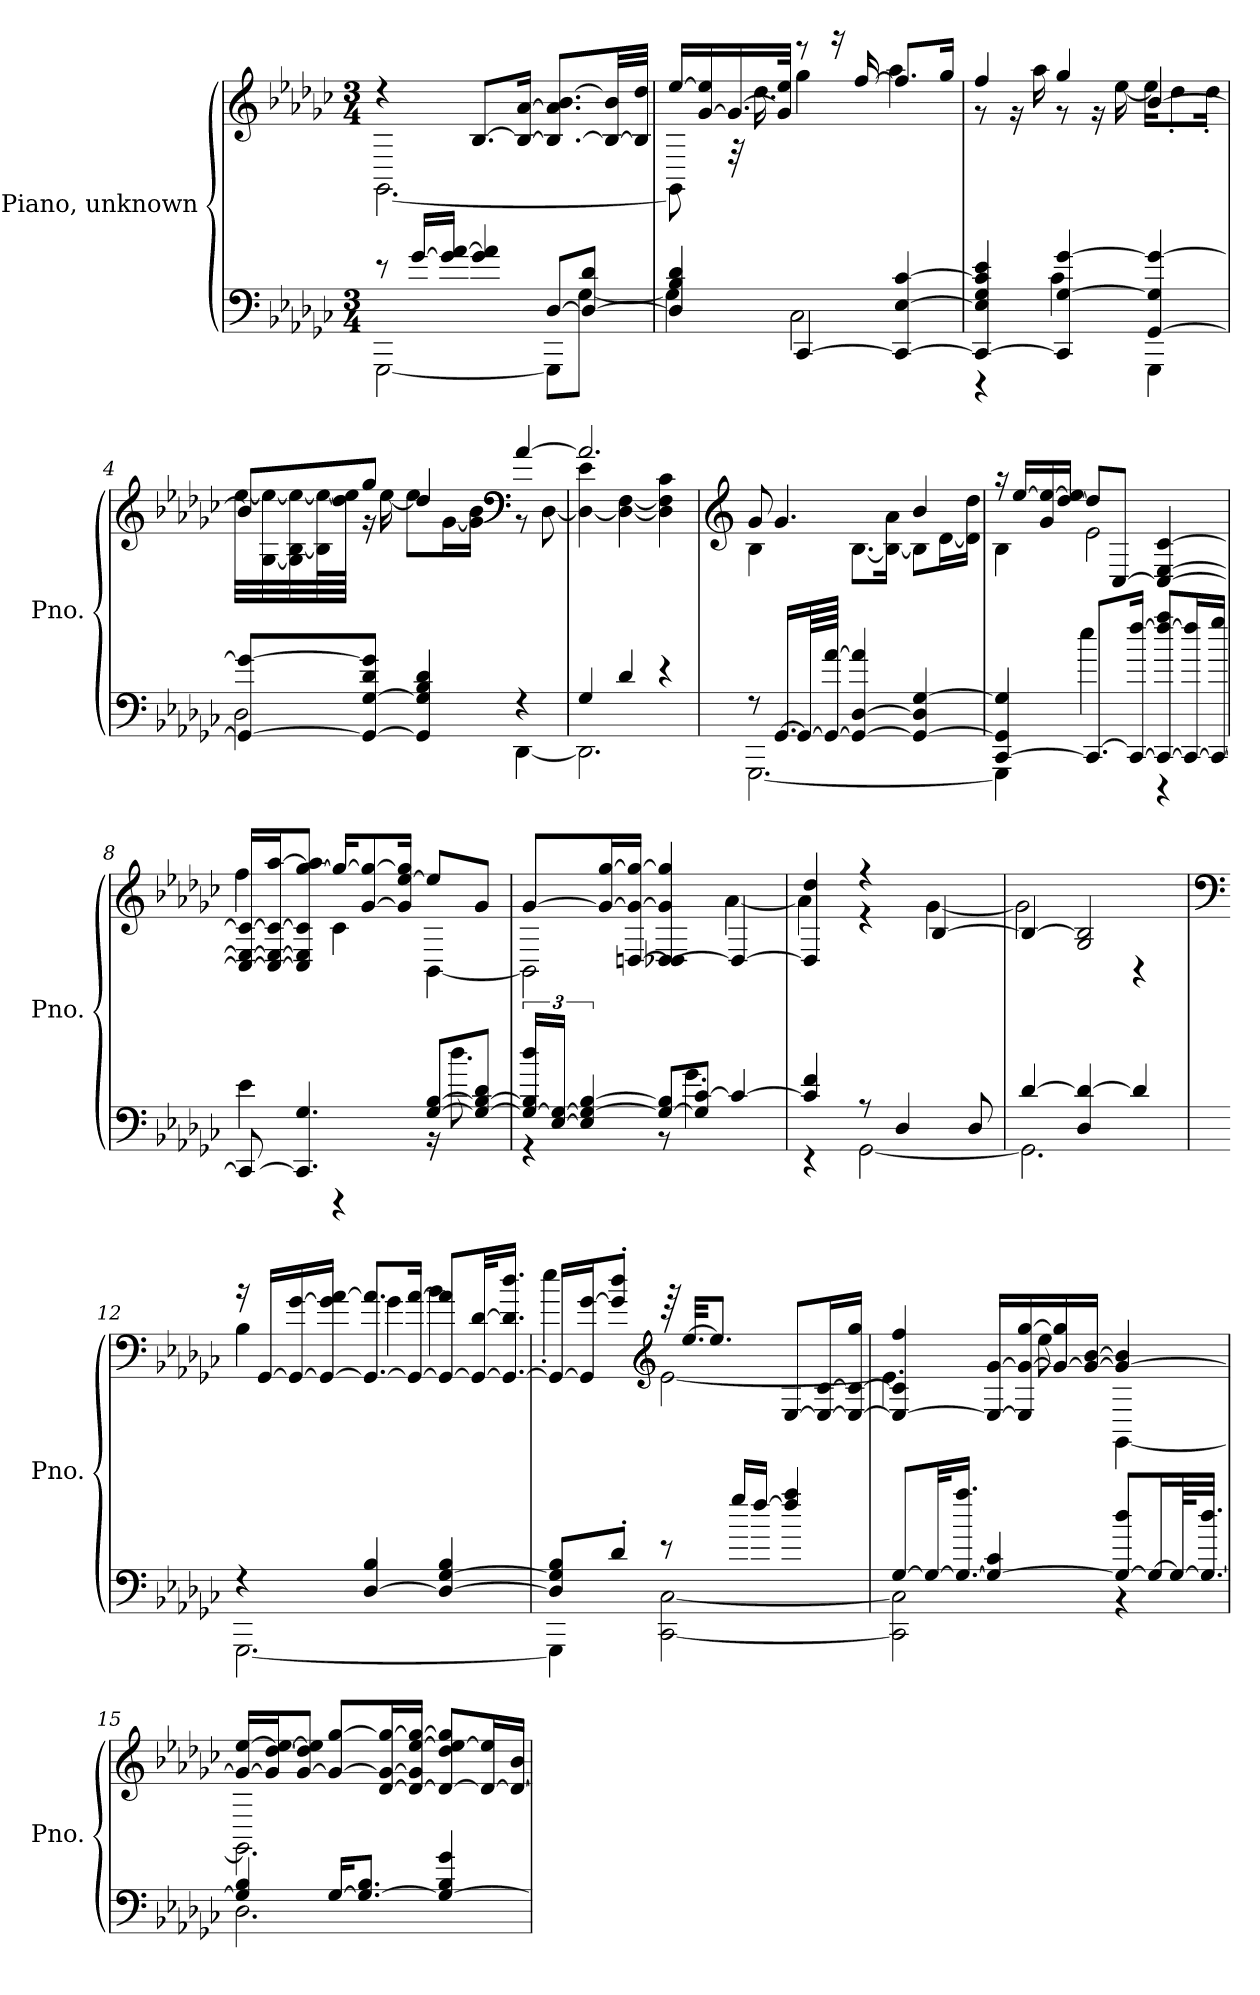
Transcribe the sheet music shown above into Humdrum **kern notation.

**kern	**kern
*part1	*part1
*staff2	*staff1
*I"Piano, unknown	*
*I'Pno.	*
*clefF4	*clefG2
*k[b-e-a-d-g-c-]	*k[b-e-a-d-g-c-]
*M3/4	*M3/4
*MM99	*MM99
=1	=1
*^	*^
8r	[2GGG-\	4r	[2.GG-\
[16g-/LL	.	.	.
16g-/] [16a-/JJ	.	.	.
4g-/ 4a-/]	.	[8.B-/L	.
.	.	16B-/_ [16a-/Jk	.
[8D-/L	8GGG-\L]	8.B-/_ 8.a-/] [8.b-/L	.
8D-/_ 8d-/J	[8G-\J	.	.
.	.	32B-/_ 32b-/]LL	.
.	.	32B-/] 32dd-/JJJ	.
=2	=2	=2	=2
4D-/] 4B-/ 4d-/	4G-\]	[16ee-/LL	8GG-\]
.	.	[16g-/ 16ee-/]	.
.	.	16.g-/_	32r
.	.	.	16.dd-\
.	.	32g-/] 32ee-/JJk	.
[4CC-/	2C-\	8r	4gg-\
.	.	16r	.
.	.	[16ff/	.
4CC-/_ [4E-/ [4c-/	.	8.ff/L]	4aa-\
.	.	16gg-/Jk	.
=3	=3	=3	=3
4CC-/_ 4E-/] 4G-/ 4c-/] 4e-/	4r	4ff/	8r
.	.	.	16r
.	.	.	16aa-\
4CC-/] [4G-/ [4g-/	4c-\	4gg-/	8r
.	.	.	16r
.	.	.	[16ee-\
[4GG-/ 4G-/] 4g-/_	4GGG-\	[4b-/	16ee-\KL]
.	.	.	8dd-'\
.	.	.	16dd-'\Jk
!!LO:LB:g=z	!!
=4	=4	=4	=4
8GG-/_ 8g-/_L	2D-\	8b-/L]	[32ee-\LLL
.	.	.	[32G-\ 32ee-\_
.	.	.	32G-\] [32B-\ 32ee-\_
.	.	.	64B-\] 64ee-\_L
.	.	.	64dd-\ 64ee-\]JJJJ
8GG-/_ [8G-/ 8d-/ 8g-/]J	.	8gg-/J	16r
.	.	.	[16ee-\
4GG-/] 4G-/] 4B-/ 4d-/	.	4dd-/	8ee-\L]
.	.	.	[16g-\L
.	.	.	16g-\] 16b-\JJ
*	*	*clefF4	*
4r	[4DD-\	[4a-/	8r
.	.	.	[8D-\
=5	=5	=5	=5
4G-/	2.DD-\]	2.a-/]	4D-\_ 4e-\
4d-/	.	.	4D-\_ [4F\
4r	.	.	4D-\] 4F\] 4c-\
=6	=6	=6	=6
*	*	*clefG2	*
8r	[2.GGG-\	8g-/	4B-\
[16.GG-/LL	.	4.g-/	.
64GG-/LL_	.	.	.
64GG-/_ [64a-/JJJJ	.	.	.
4GG-/_ [4D-/ 4a-/]	.	.	[8.B-\L
.	.	.	16B-\_ 16a-\Jk
4GG-/_ 4D-/] [4G-/	.	4b-/	8B-\L]
.	.	.	[16d-\L
.	.	.	16d-\] 16dd-\JJ
!!LO:LB:g=z	!!
=7	=7	=7	=7
[4CC-/ 4GG-/] 4G-/]	4GGG-\]	16r	4B-\
.	.	[16ee-/LL	.
.	.	16g-/ 16ee-/_	.
.	.	[16dd-/ 16ee-/]JJ	.
8.CC-/L_	4ee-\	8dd-/L]	2e-\
.	.	[8C-/J	.
16CC-/_ [16ff/Jk	.	.	.
8CC-/_ 8ff/_ 8aa-/L	4r	4C-/_ [4E-/ [4c-/	.
16CC-/_ 16ff/]L	.	.	.
16CC-/_ 16gg-/JJ	.	.	.
=8	=8	=8	=8
8CC-/_	4e-\	16C-/_ 16E-/_ 16c-/_LL	4ff\
.	.	16C-/_ 16E-/_ 16c-/_ [16aa-/J	.
4.CC-/] 4.G-/	.	8C-/] 8E-/] 8c-/] [8gg-/ 8aa-/]J	.
.	4r	16gg-/KL_	4c-\
.	.	[8g-/ 8gg-/_	.
.	.	16g-/] [16ee-/ 16gg-/]Jk	.
[8G-/ [8B-/L	16r	8ee-/L]	[4BB-\
.	8.dd-\	.	.
8G-/_ 8B-/_ 8d-/J	.	8g-/J	.
=9	=9	=9	=9
24G-/_ 24B-/] 24dd-/LL	4r	[8g-/L	2BB-\]
[24E-/ 24G-/_JJ	.	.	.
6E-/] 6G-/_ [6B-/	.	.	.
.	.	16g-/_ [16gg-/L	.
.	.	[16Dn/ 16g-/_ 16gg-/_JJ	.
8G-/_ 8B-/]L	8r	[4D-X/ 4D/] 4g-/] 4gg-/]	.
8G-/] [8c-/J	4.g-\	.	.
4c-/_	.	4D-/_	[4a-\
!!LO:LB:g=z	!!
=10	=10	=10	=10
4c-/] 4f/	4r	4D-/] 4dd-/	4a-\]
8r	[2GG-\	4r	4r
4D-/	.	.	.
.	.	[4B-/	[4g-\
8D-/	.	.	.
=11	=11	=11	=11
[4d-/	2.GG-\]	4B-/_	2g-\]
4D-/ 4d-/_	.	2G-/ 2B-/]	.
4d-/]	.	.	4r
=12	=12	=12	=12
*	*	*clefF4	*
4r	[2.GGG-\	16r	4B-\
.	.	[16GG-/LL	.
.	.	16GG-/_ [16g-/	.
.	.	16GG-/_ 16g-/] [16a-/JJ	.
[4D-/ 4B-/	.	8.GG-/_ 8.a-/]L	4g-\
.	.	16GG-/_ [16a-/Jk	.
4D-/_ [4G-/ 4B-/	.	8GG-/_ 8a-/]L	4b-\
.	.	32GG-/_ [32d-/KL	.
.	.	16.GG-/_ 16.d-/] 16.dd-/JJ	.
!!LO:LB:g=z	!!
=13	=13	=13	=13
8D-/] 8G-/] 8B-/L	4GGG-\]	16GG-/LL_	4ee-'\
.	.	16GG-/] [16g-/J	.
8d-'/J	.	8g-/]' 8dd-/'J	.
*	*	*clefG2	*
8r	[2CC-\ [2C-\	64r	[2e-\
.	.	[32.ee-/KKL	.
.	.	8.ee-/J]	.
16gg-/LL	.	.	.
[16ff/JJ	.	.	.
4ff/] 4aa-/	.	[8E-/L	.
.	.	16E-/_ [16c-/L	.
.	.	16E-/_ 16c-/_ 16gg-/JJ	.
=14	=14	=14	=14
[8G-/L	2CC-\] 2C-\]	4E-/_ 4c-/] 4ff/	4.e-\]
32G-/KL_	.	.	.
16.G-/_ 16.aa-/JJ	.	.	.
4G-/_ 4c-/	.	16E-/_ [16g-/LL	.
.	.	16E-/] 16g-/_ [16gg-/	.
.	.	16g-/_ 16gg-/]	8ee-\
.	.	16g-/_ [16b-/JJ	.
8G-/_ 8dd-/L	4r	4g-/_ 4b-/]	[4GG-\
16G-/L_	.	.	.
64G-/KL_	.	.	.
32.G-/_ 32.dd-/JJJ	.	.	.
!!LO:LB:g=z	!!
=15	=15	=15	=15
4G-/] 4B-/	2.D-\	16g-/_ [16ee-/LL	2.GG-\]
.	.	16g-/] [16dd-/ 16ee-/_J	.
.	.	[8g-/ 8dd-/] 8ee-/]J	.
[16G-/KL	.	8g-/_ [8gg-/L	.
8.G-/_ 8.B-/J	.	.	.
.	.	[16d-/ 16g-/_ 16gg-/_L	.
.	.	16d-/_ 16g-/] [16ee-/ 16gg-/_JJ	.
4G-/_ 4B-/ 4g-/	.	8d-/_ 8dd-/ 8ee-/_ 8gg-/]L	.
.	.	16d-/_ 16ee-/]L	.
.	.	16d-/_ 16b-/JJ	.
*v	*v	*	*
*	*v	*v
=	=
*-	*-
